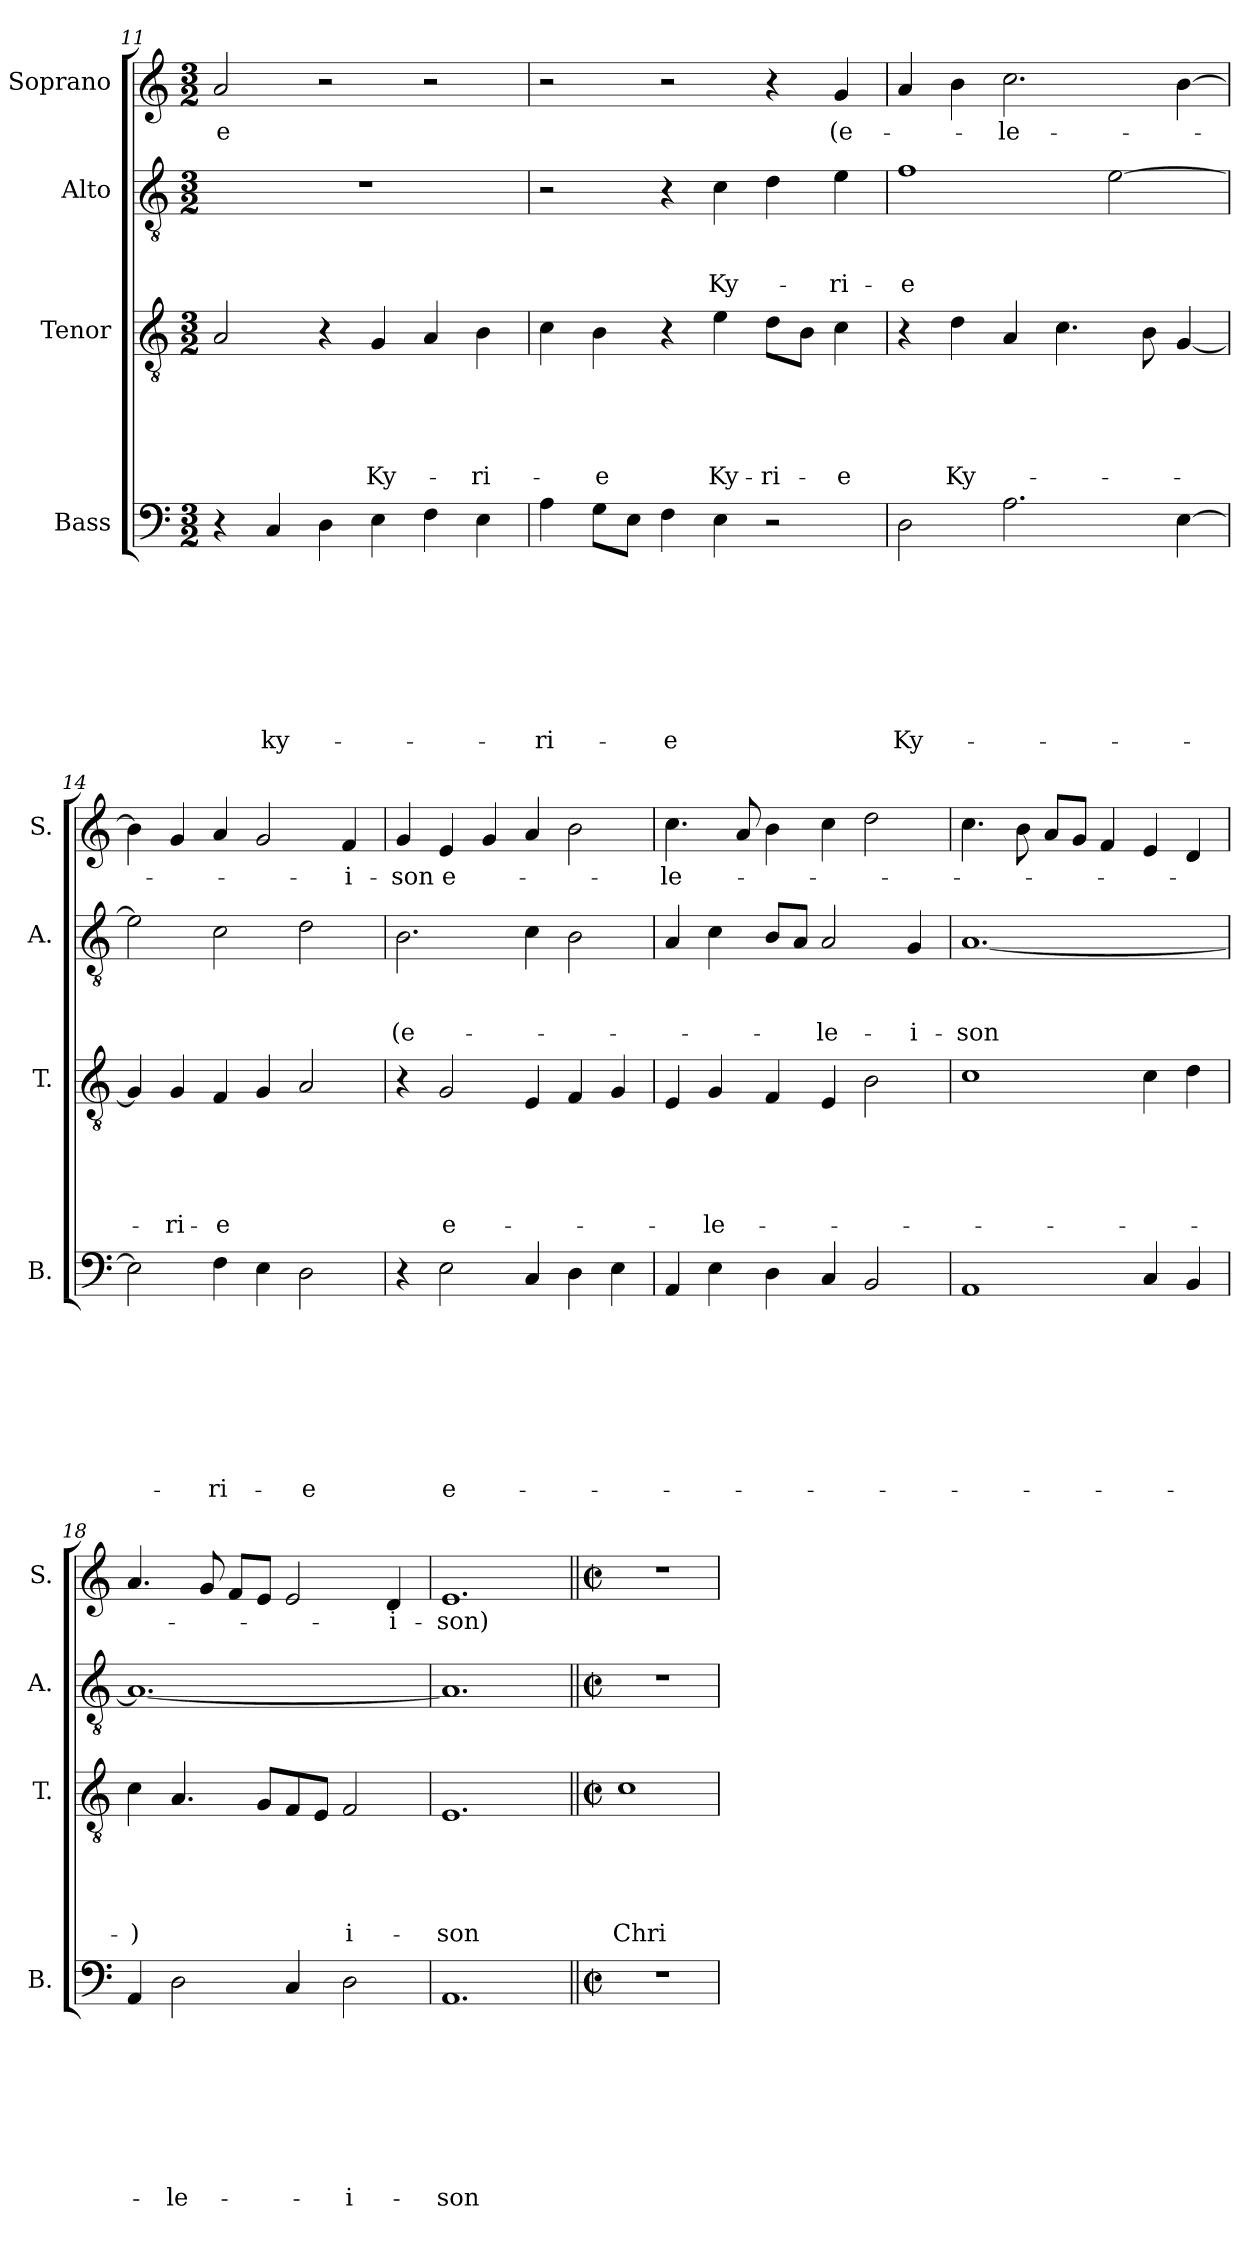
**kern	**text	**text	**text	**text	**text	**text	**text	**text	**kern	**text	**text	**text	**text	**text	**kern	**text	**text	**text	**kern	**text
*part4	*part4	*part4	*part4	*part4	*part4	*part4	*part4	*part4	*part3	*part3	*part3	*part3	*part3	*part3	*part2	*part2	*part2	*part2	*part1	*part1
*staff4	*staff4	*staff4	*staff4	*staff4	*staff4	*staff4	*staff4	*staff4	*staff3	*staff3	*staff3	*staff3	*staff3	*staff3	*staff2	*staff2	*staff2	*staff2	*staff1	*staff1
*I"Bass	*	*	*	*	*	*	*	*	*I"Tenor	*	*	*	*	*	*I"Alto	*	*	*	*I"Soprano	*
*I'B.	*	*	*	*	*	*	*	*	*I'T.	*	*	*	*	*	*I'A.	*	*	*	*I'S.	*
*clefF4	*	*	*	*	*	*	*	*	*clefGv2	*	*	*	*	*	*clefGv2	*	*	*	*clefG2	*
*k[]	*	*	*	*	*	*	*	*	*k[]	*	*	*	*	*	*k[]	*	*	*	*k[]	*
*C:	*	*	*	*	*	*	*	*	*C:	*	*	*	*	*	*C:	*	*	*	*C:	*
*M3/2	*	*	*	*	*	*	*	*	*M3/2	*	*	*	*	*	*M3/2	*	*	*	*M3/2	*
=11	=11	=11	=11	=11	=11	=11	=11	=11	=11	=11	=11	=11	=11	=11	=11	=11	=11	=11	=11	=11
!	!	!	!	!	!	!	!	!	!	!	!	!	!	!	!LO:N:vis=1	!	!	!	!	!LO:LY:b
4r	.	.	.	.	.	.	.	.	2A/	.	.	.	.	.	1.r	.	.	.	2a/	-e
!	!	!	!	!	!	!	!	!LO:LY:b	!	!	!	!	!	!	!	!	!	!	!	!
4C/	.	.	.	.	.	.	.	ky-	.	.	.	.	.	.	.	.	.	.	.	.
4D\	.	.	.	.	.	.	.	.	4r	.	.	.	.	.	.	.	.	.	2r	.
!	!	!	!	!	!	!	!	!	!	!	!	!	!	!LO:LY:b	!	!	!	!	!	!
4E\	.	.	.	.	.	.	.	.	4G/	.	.	.	.	Ky-	.	.	.	.	.	.
4F\	.	.	.	.	.	.	.	.	4A/	.	.	.	.	.	.	.	.	.	2r	.
!	!	!	!	!	!	!	!	!	!	!	!	!	!	!LO:LY:b	!	!	!	!	!	!
4E\	.	.	.	.	.	.	.	.	4B\	.	.	.	.	-ri-	.	.	.	.	.	.
=12	=12	=12	=12	=12	=12	=12	=12	=12	=12	=12	=12	=12	=12	=12	=12	=12	=12	=12	=12	=12
!	!	!	!	!	!	!	!	!LO:LY:b	!	!	!	!	!	!	!	!	!	!	!	!
4A\	.	.	.	.	.	.	.	-ri-	4c\	.	.	.	.	.	2r	.	.	.	2r	.
!	!	!	!	!	!	!	!	!	!	!	!	!	!	!LO:LY:b	!	!	!	!	!	!
8G\L	.	.	.	.	.	.	.	.	4B\	.	.	.	.	-e	.	.	.	.	.	.
8E\J	.	.	.	.	.	.	.	.	.	.	.	.	.	.	.	.	.	.	.	.
!	!	!	!	!	!	!	!	!LO:LY:b:rj	!	!	!	!	!	!	!	!	!	!	!	!
4F\	.	.	.	.	.	.	.	-e	4r	.	.	.	.	.	4r	.	.	.	2r	.
!	!	!	!	!	!	!	!	!	!	!	!	!	!	!LO:LY:b	!	!	!	!LO:LY:b	!	!
4E\	.	.	.	.	.	.	.	.	4e\	.	.	.	.	Ky-	4c\	.	.	Ky-	.	.
!	!	!	!	!	!	!	!	!	!	!	!	!	!	!LO:LY:b	!	!	!	!	!	!
2r	.	.	.	.	.	.	.	.	8d\L	.	.	.	.	-ri-	4d\	.	.	.	4r	.
.	.	.	.	.	.	.	.	.	8B\J	.	.	.	.	.	.	.	.	.	.	.
!	!	!	!	!	!	!	!	!	!	!	!	!	!	!LO:LY:b	!	!	!	!LO:LY:b	!	!LO:LY:b:rj
.	.	.	.	.	.	.	.	.	4c\	.	.	.	.	-e	4e\	.	.	-ri-	4g/	(e-
=13	=13	=13	=13	=13	=13	=13	=13	=13	=13	=13	=13	=13	=13	=13	=13	=13	=13	=13	=13	=13
!	!	!	!	!	!	!	!	!LO:LY:b	!	!	!	!	!	!	!	!	!	!LO:LY:b:rj	!	!
2D\	.	.	.	.	.	.	.	Ky-	4r	.	.	.	.	.	1f	.	.	-e	4a/	.
!	!	!	!	!	!	!	!	!	!	!	!	!	!	!LO:LY:b	!	!	!	!	!	!
.	.	.	.	.	.	.	.	.	4d\	.	.	.	.	Ky-	.	.	.	.	4b\	.
!	!	!	!	!	!	!	!	!	!	!	!	!	!	!	!	!	!	!	!	!LO:LY:b
2.A\	.	.	.	.	.	.	.	.	4A/	.	.	.	.	.	.	.	.	.	2.cc\	-le-
.	.	.	.	.	.	.	.	.	4.c\	.	.	.	.	.	.	.	.	.	.	.
.	.	.	.	.	.	.	.	.	.	.	.	.	.	.	[>2e\	.	.	.	.	.
.	.	.	.	.	.	.	.	.	8B\	.	.	.	.	.	.	.	.	.	.	.
[>4E\	.	.	.	.	.	.	.	.	[<4G/	.	.	.	.	.	.	.	.	.	[>4b\	.
=14	=14	=14	=14	=14	=14	=14	=14	=14	=14	=14	=14	=14	=14	=14	=14	=14	=14	=14	=14	=14
2E\]	.	.	.	.	.	.	.	.	4G/]	.	.	.	.	.	2e\]	.	.	.	4b\]	.
!	!	!	!	!	!	!	!	!	!	!	!	!	!	!LO:LY:b	!	!	!	!	!	!
.	.	.	.	.	.	.	.	.	4G/	.	.	.	.	-ri-	.	.	.	.	4g/	.
!	!	!	!	!	!	!	!	!LO:LY:b	!	!	!	!	!	!LO:LY:b:rj	!	!	!	!	!	!
4F\	.	.	.	.	.	.	.	-ri-	4F/	.	.	.	.	-e	2c\	.	.	.	4a/	.
4E\	.	.	.	.	.	.	.	.	4G/	.	.	.	.	.	.	.	.	.	2g/	.
!	!	!	!	!	!	!	!	!LO:LY:b	!	!	!	!	!	!	!	!	!	!	!	!
2D\	.	.	.	.	.	.	.	-e	2A/	.	.	.	.	.	2d\	.	.	.	.	.
!	!	!	!	!	!	!	!	!	!	!	!	!	!	!	!	!	!	!	!	!LO:LY:b
.	.	.	.	.	.	.	.	.	.	.	.	.	.	.	.	.	.	.	4f/	-i-
!!LO:PB:g=z
=15	=15	=15	=15	=15	=15	=15	=15	=15	=15	=15	=15	=15	=15	=15	=15	=15	=15	=15	=15	=15
!	!	!	!	!	!	!	!	!	!	!	!	!	!	!	!	!	!	!LO:LY:b:rj	!	!LO:LY:b
4r	.	.	.	.	.	.	.	.	4r	.	.	.	.	.	2.B\	.	.	(e-	4g/	-son
!	!	!	!	!	!	!	!	!LO:LY:b:rj	!	!	!	!	!	!LO:LY:b:rj	!	!	!	!	!	!LO:LY:b:rj
2E\	.	.	.	.	.	.	.	e-	2G/	.	.	.	.	e-	.	.	.	.	4e/	e-
.	.	.	.	.	.	.	.	.	.	.	.	.	.	.	.	.	.	.	4g/	.
4C/	.	.	.	.	.	.	.	.	4E/	.	.	.	.	.	4c\	.	.	.	4a/	.
4D\	.	.	.	.	.	.	.	.	4F/	.	.	.	.	.	2B\	.	.	.	2b\	.
4E\	.	.	.	.	.	.	.	.	4G/	.	.	.	.	.	.	.	.	.	.	.
=16	=16	=16	=16	=16	=16	=16	=16	=16	=16	=16	=16	=16	=16	=16	=16	=16	=16	=16	=16	=16
!	!	!	!	!	!	!	!	!	!	!	!	!	!	!	!	!	!	!	!	!LO:LY:b
4AA/	.	.	.	.	.	.	.	.	4E/	.	.	.	.	.	4A/	.	.	.	4.cc\	-le-
!	!	!	!	!	!	!	!	!	!	!	!	!	!	!LO:LY:b	!	!	!	!	!	!
4E\	.	.	.	.	.	.	.	.	4G/	.	.	.	.	-le-	4c\	.	.	.	.	.
.	.	.	.	.	.	.	.	.	.	.	.	.	.	.	.	.	.	.	8a/	.
4D\	.	.	.	.	.	.	.	.	4F/	.	.	.	.	.	8B/L	.	.	.	4b\	.
.	.	.	.	.	.	.	.	.	.	.	.	.	.	.	8A/J	.	.	.	.	.
!	!	!	!	!	!	!	!	!	!	!	!	!	!	!	!	!	!	!LO:LY:b	!	!
4C/	.	.	.	.	.	.	.	.	4E/	.	.	.	.	.	2A/	.	.	-le-	4cc\	.
2BB/	.	.	.	.	.	.	.	.	2B\	.	.	.	.	.	.	.	.	.	2dd\	.
!	!	!	!	!	!	!	!	!	!	!	!	!	!	!	!	!	!	!LO:LY:b	!	!
.	.	.	.	.	.	.	.	.	.	.	.	.	.	.	4G/	.	.	-i-	.	.
=17	=17	=17	=17	=17	=17	=17	=17	=17	=17	=17	=17	=17	=17	=17	=17	=17	=17	=17	=17	=17
!	!	!	!	!	!	!	!	!	!	!	!	!	!	!	!	!	!	!LO:LY:b	!	!
1AA	.	.	.	.	.	.	.	.	1c	.	.	.	.	.	[<1.A	.	.	-son	4.cc\	.
.	.	.	.	.	.	.	.	.	.	.	.	.	.	.	.	.	.	.	8b\	.
.	.	.	.	.	.	.	.	.	.	.	.	.	.	.	.	.	.	.	8a/L	.
.	.	.	.	.	.	.	.	.	.	.	.	.	.	.	.	.	.	.	8g/J	.
.	.	.	.	.	.	.	.	.	.	.	.	.	.	.	.	.	.	.	4f/	.
4C/	.	.	.	.	.	.	.	.	4c\	.	.	.	.	.	.	.	.	.	4e/	.
4BB/	.	.	.	.	.	.	.	.	4d\	.	.	.	.	.	.	.	.	.	4d/	.
=18	=18	=18	=18	=18	=18	=18	=18	=18	=18	=18	=18	=18	=18	=18	=18	=18	=18	=18	=18	=18
!	!	!	!	!	!	!	!	!	!	!	!	!	!	!LO:LY:b	!	!	!	!	!	!
4AA/	.	.	.	.	.	.	.	.	4c\	.	.	.	.	-)	1.A_	.	.	.	4.a/	.
!	!	!	!	!	!	!	!	!LO:LY:b	!	!	!	!	!	!	!	!	!	!	!	!
2D\	.	.	.	.	.	.	.	-le-	4.A/	.	.	.	.	.	.	.	.	.	.	.
.	.	.	.	.	.	.	.	.	.	.	.	.	.	.	.	.	.	.	8g/	.
.	.	.	.	.	.	.	.	.	.	.	.	.	.	.	.	.	.	.	8f/L	.
.	.	.	.	.	.	.	.	.	8G/L	.	.	.	.	.	.	.	.	.	8e/J	.
4C/	.	.	.	.	.	.	.	.	8F/	.	.	.	.	.	.	.	.	.	2e/	.
.	.	.	.	.	.	.	.	.	8E/J	.	.	.	.	.	.	.	.	.	.	.
!	!	!	!	!	!	!	!	!LO:LY:b	!	!	!	!	!	!LO:LY:b	!	!	!	!	!	!
2D\	.	.	.	.	.	.	.	-i-	2F/	.	.	.	.	i-	.	.	.	.	.	.
!	!	!	!	!	!	!	!	!	!	!	!	!	!	!	!	!	!	!	!	!LO:LY:b
.	.	.	.	.	.	.	.	.	.	.	.	.	.	.	.	.	.	.	4d/	-i-
=19	=19	=19	=19	=19	=19	=19	=19	=19	=19	=19	=19	=19	=19	=19	=19	=19	=19	=19	=19	=19
!	!	!	!	!	!	!	!	!LO:LY:b	!	!	!	!	!	!LO:LY:b	!	!	!	!	!	!LO:LY:b
1.AA	.	.	.	.	.	.	.	-son	1.E	.	.	.	.	-son	1.A]	.	.	.	1.e	-son)
!!LO:LB:g=z
=20||	=20||	=20||	=20||	=20||	=20||	=20||	=20||	=20||	=20||	=20||	=20||	=20||	=20||	=20||	=20||	=20||	=20||	=20||	=20||	=20||
*M2/2	*	*	*	*	*	*	*	*	*M2/2	*	*	*	*	*	*M2/2	*	*	*	*M2/2	*
*met(c|)	*	*	*	*	*	*	*	*	*met(c|)	*	*	*	*	*	*met(c|)	*	*	*	*met(c|)	*
!	!	!	!	!	!	!	!	!	!	!	!	!	!	!LO:LY:b	!	!	!	!	!	!
1r	.	.	.	.	.	.	.	.	1c	.	.	.	.	Chri-	1r	.	.	.	1r	.
=	=	=	=	=	=	=	=	=	=	=	=	=	=	=	=	=	=	=	=	=
*-	*-	*-	*-	*-	*-	*-	*-	*-	*-	*-	*-	*-	*-	*-	*-	*-	*-	*-	*-	*-
